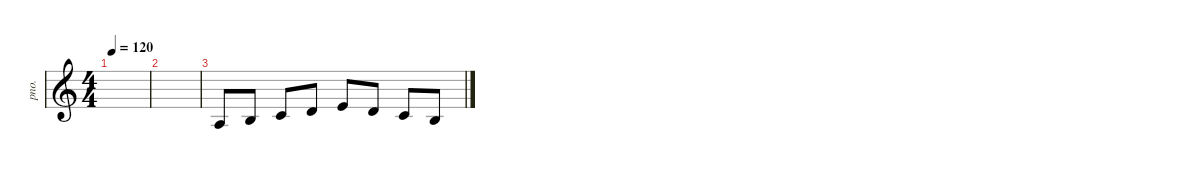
\defaultSystemsLayout 4
\hideDynamics
\bracketExtendMode nobrackets
\otherSystemsTrackNameOrientation horizontal
\track ("Nylon guit" "pno.") {instrument acousticgrandpiano}
\staff {score}
\tuning (E4 B3 G3 D3 A2 E2)
\ts (4 4)
\tempo 120
\clef g2
\ks c
|
|
2.3.8{beam Up} 0.2.8{beam Up} 1.2.8{beam Up} 3.2.8{beam Up} 5.2.8{beam Up} 3.2.8{beam Up} 1.2.8{beam Up} 0.2.8{beam Up}
